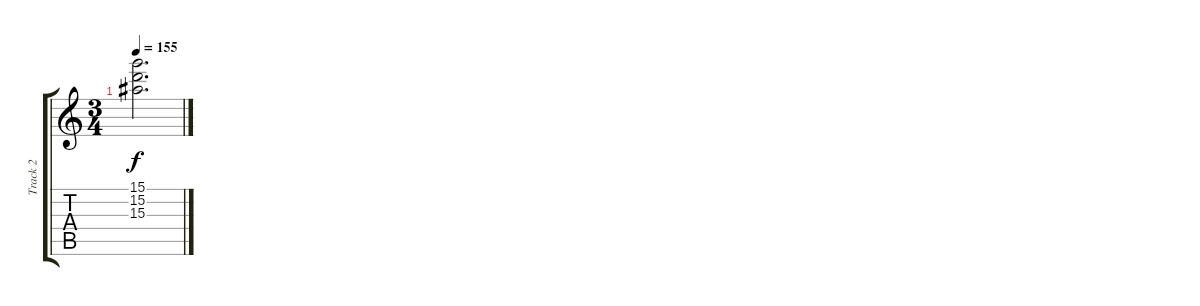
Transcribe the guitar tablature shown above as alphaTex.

\track ("Track 2" "Track 2") {instrument electricguitarjazz}
\staff {score tabs}
\tuning (E4 B3 G3 D3 A2 E2) {hide}
\ts (3 4)
\tempo 155
\clef g2
\ks c
(15.1{t} 15.2{t} 15.3{t}).2{d dy f}
